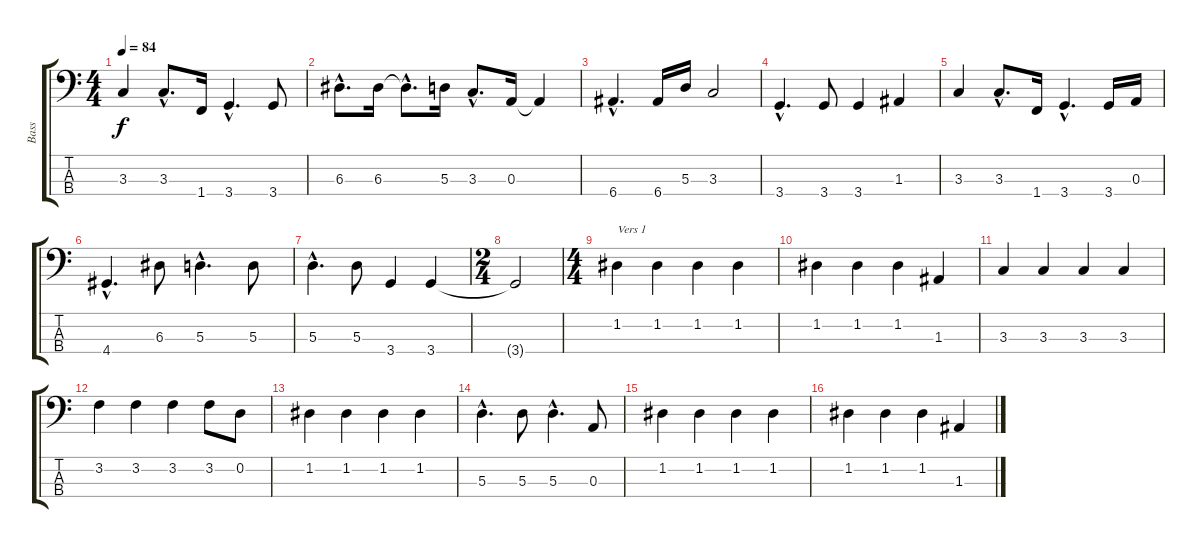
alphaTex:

\track ("Bass" "Bass") {instrument fretlessbass}
\staff {score tabs}
\tuning (G2 D2 A1 E1) {hide}
\ts (4 4)
\tempo 84
\clef f4
\ks c
3.3.4{dy f} 3.3{hac}.8{d} 1.4.16 3.4{hac}.4{d} 3.4.8 |
6.3{hac}.8{d} 6.3.16 6.3{hac t}.8{d} 5.3.16 3.3{hac}.8{d} 0.3.16 0.3{t}.4 |
6.4{hac}.4{d} 6.4.16 5.3.16 3.3.2 |
3.4{hac}.4{d} 3.4.8 3.4.4 1.3.4 |
3.3.4 3.3{hac}.8{d} 1.4.16 3.4{hac}.4{d} 3.4.16 0.3.16 |
4.4{hac}.4{d} 6.3.8 5.3{hac}.4{d} 5.3.8 |
5.3{hac}.4{d} 5.3.8 3.4.4 3.4.4 |
\ts (2 4)
3.4{t}.2 |
\ts (4 4)
1.2.4{txt "Vers 1"} 1.2.4 1.2.4 1.2.4 |
1.2.4 1.2.4 1.2.4 1.3.4 |
3.3.4 3.3.4 3.3.4 3.3.4 |
3.2.4 3.2.4 3.2.4 3.2.8 0.2.8 |
1.2.4 1.2.4 1.2.4 1.2.4 |
5.3{hac}.4{d} 5.3.8 5.3{hac}.4{d} 0.3.8 |
1.2.4 1.2.4 1.2.4 1.2.4 |
1.2.4 1.2.4 1.2.4 1.3.4
